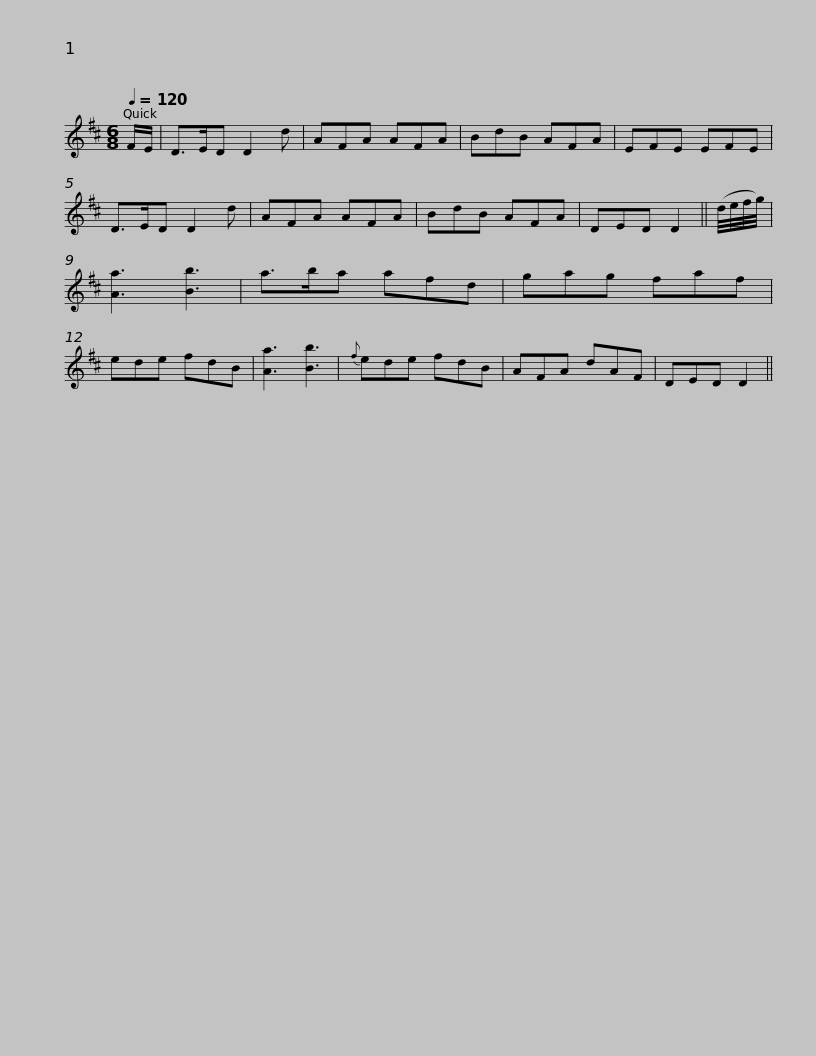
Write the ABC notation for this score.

X:1
L:1/8
Q:1/4=120
M:6/8
I:linebreak $
K:D
V:1 treble
V:1
 F/E/ | D>ED D2 d | AFA AFA | BdB AFA | EFE EFE | %5
 D>ED D2 d | AFA AFA | BdB AFA |$ DED D2 || (d/4e/4f/4g/4) | %10
 [Aa]3 [Bb]3 | a>ba afd | gag faf | ede fdB | [Aa]3 [Bb]3 | %15
{f} ede fdB |$ AFA dAF | DED D2 || %18
